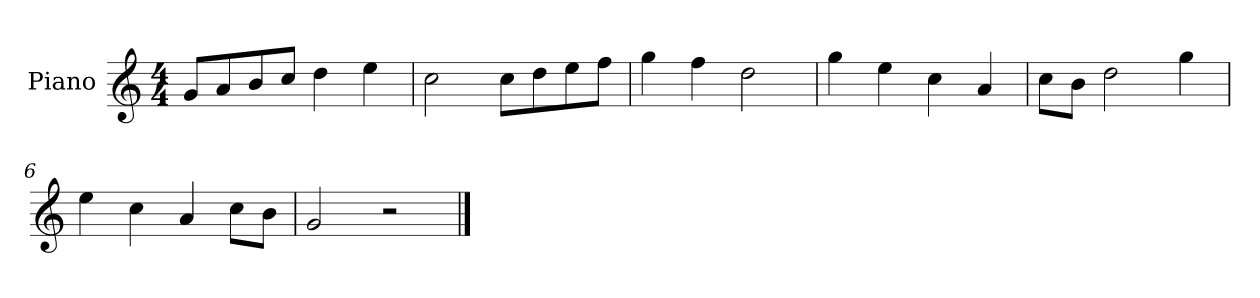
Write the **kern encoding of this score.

**kern
*part1
*staff1
*I"Piano
*I'P-no
*clefG2
*k[]
*M4/4
*MM90
=1
8g/L
8a/
8b/
8cc/J
4dd\
4ee\
=2
2cc\
8cc\L
8dd\
8ee\
8ff\J
=3
4gg\
4ff\
2dd\
=4
4gg\
4ee\
4cc\
4a/
=5
8cc\L
8b\J
2dd\
4gg\
=6
4ee\
4cc\
4a/
8cc\L
8b\J
=7
2g/
2r
==
*-
